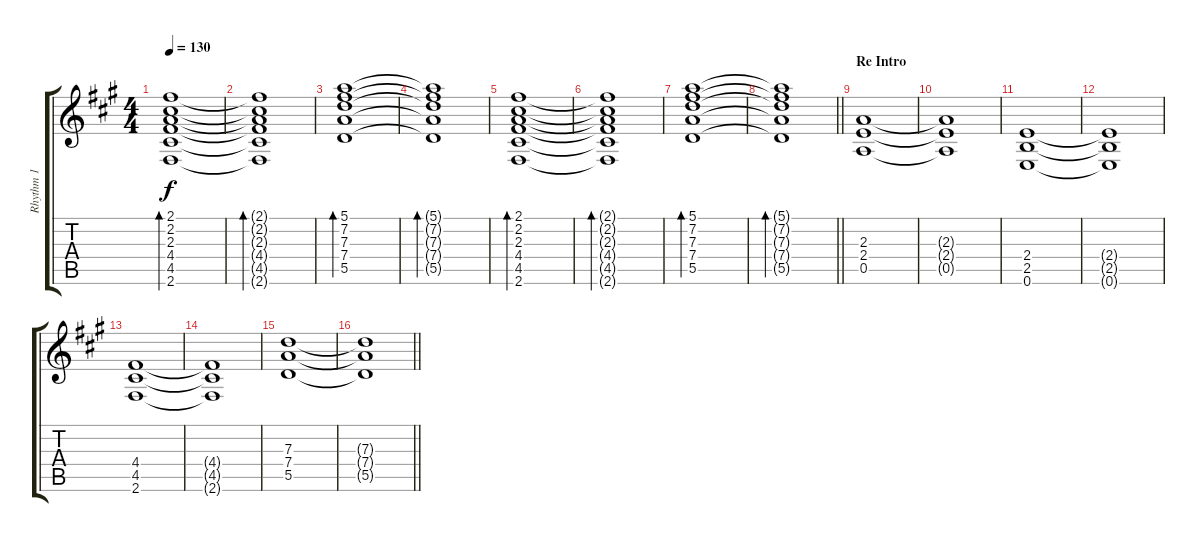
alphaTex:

\track ("Rhythm 1" "Rhythm 1") {instrument distortionguitar}
\staff {score tabs}
\tuning (E4 B3 G3 D3 A2 E2) {hide}
\ts (4 4)
\tempo 130
\clef g2
\ks a
(2.1 2.2 2.3 4.4 4.5 2.6).1{bd 480 dy f volume 8 instrument acousticguitarsteel} |
(2.1{t} 2.2{t} 2.3{t} 4.4{t} 4.5{t} 2.6{t}).1{bd 480 volume 8 instrument acousticguitarsteel} |
(5.1 7.2 7.3 7.4 5.5).1{bd 480} |
(5.1{t} 7.2{t} 7.3{t} 7.4{t} 5.5{t}).1{bd 480} |
(2.1 2.2 2.3 4.4 4.5 2.6).1{bd 480 volume 8 instrument acousticguitarsteel} |
(2.1{t} 2.2{t} 2.3{t} 4.4{t} 4.5{t} 2.6{t}).1{bd 480 volume 8 instrument acousticguitarsteel} |
(5.1 7.2 7.3 7.4 5.5).1{bd 480} |
\barLineRight lightlight
(5.1{t} 7.2{t} 7.3{t} 7.4{t} 5.5{t}).1{bd 480} |
\section ("" "Re Intro")
(2.3 2.4 0.5).1 |
(2.3{t} 2.4{t} 0.5{t}).1 |
(2.4 2.5 0.6).1 |
(2.4{t} 2.5{t} 0.6{t}).1 |
(4.4 4.5 2.6).1 |
(4.4{t} 4.5{t} 2.6{t}).1 |
(7.3 7.4 5.5).1 |
\barLineRight lightlight
(7.3{t} 7.4{t} 5.5{t}).1
